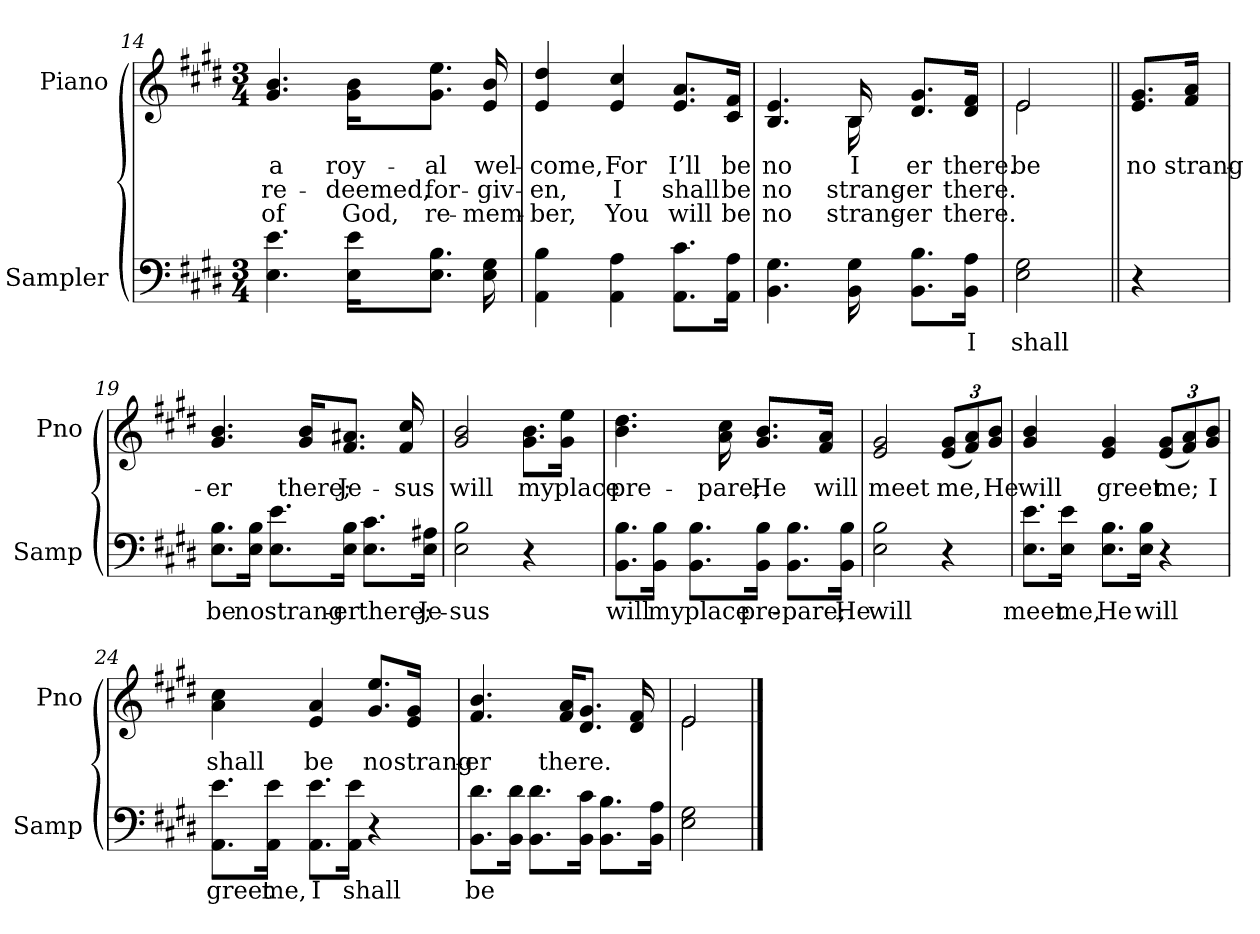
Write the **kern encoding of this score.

**kern	**text	**kern	**text	**text	**text
*part2	*part2	*part1	*part1	*part1	*part1
*staff2	*staff2	*staff1	*staff1	*staff1	*staff1
*I"Sampler	*	*I"Piano	*	*	*
*I'Samp	*	*I'Pno	*	*	*
*clefF4	*	*clefG2	*	*	*
*k[f#c#g#d#]	*	*k[f#c#g#d#]	*	*	*
*E:	*	*E:	*	*	*
*M3/4	*	*M3/4	*	*	*
=14	=14	=14	=14	=14	=14
4.E 4.e	.	4.g# 4.b	a	re-	of
16E\ 16e\KL	.	16g#\ 16b\KL	roy-	-deemed,	God,
8.E\ 8.B\J	.	8.g#\ 8.ee\J	-al	for-	re-
16E 16G#	.	16e 16b	wel-	-giv-	-mem-
=15	=15	=15	=15	=15	=15
4AA 4B	.	4e 4dd#	-come,	-en,	-ber,
4AA 4A	.	4e 4cc#	For	I	You
8.AA\ 8.c#\L	.	8.e/ 8.a/L	I’ll	shall	will
16AA\ 16A\Jk	.	16c#/ 16f#/Jk	be	be	be
=16	=16	=16	=16	=16	=16
*	*	*^	*	*	*
4.BB 4.G#	.	4.B 4.e	4.ryy	no	no	no
16BB 16G#	.	16B/	16B	I	strang-	strang-
8.BB\ 8.B\L	.	8.d#/ 8.g#/L	4ryy	-er	-er	-er
16BB\ 16A\Jk	I	16d#/ 16f#/Jk	.	there.	there.	there.
=17	=17	=17	=17	=17	=17	=17
2E 2G#	shall	2e/	2e	be	.	.
=18||	=18||	=18||	=18||	=18||	=18||	=18||
!	!	!LO:TX:t=Refrain	!	!	!	!
*	*	*v	*v	*	*	*
4r	.	8.e/ 8.g#/L	no	.	.
.	.	16f#/ 16a/Jk	strang-	.	.
=19	=19	=19	=19	=19	=19
8.E\ 8.B\L	be	4.g# 4.b	-er	.	.
16E\ 16B\Jk	no	.	.	.	.
8.E\ 8.e\L	strang-	.	.	.	.
.	.	16g#/ 16b/KL	there;	.	.
16E\ 16B\Jk	-er	8.f#/ 8.a#X/J	Je-	.	.
8.E\ 8.c#\L	there;	.	.	.	.
.	.	16f# 16cc#	-sus	.	.
16E\ 16A#X\Jk	Je-	16ryy	.	.	.
=20	=20	=20	=20	=20	=20
2E 2B	-sus	2g# 2b	will	.	.
4r	.	8.g#\ 8.b\L	my	.	.
.	.	16g#\ 16ee\Jk	place	.	.
=21	=21	=21	=21	=21	=21
8.BB\ 8.B\L	will	4.b 4.dd#	pre-	.	.
16BB\ 16B\Jk	my	.	.	.	.
8.BB\ 8.B\L	place	.	.	.	.
.	.	16a 16cc#	-pare;	.	.
16BB\ 16B\Jk	pre-	8.g#/ 8.b/L	He	.	.
8.BB\ 8.B\L	-pare;	.	.	.	.
.	.	16f#/ 16a/Jk	will	.	.
16BB\ 16B\Jk	He	16ryy	.	.	.
=22	=22	=22	=22	=22	=22
2E 2B	will	2e 2g#	meet	.	.
4r	.	(12e/ 12g#/L	me,	.	.
.	.	12f#/ 12a/)	.	.	.
.	.	12g#/ 12b/J	He	.	.
=23	=23	=23	=23	=23	=23
8.E\ 8.e\L	meet	4g# 4b	will	.	.
16E\ 16e\Jk	me,	.	.	.	.
8.E\ 8.B\L	He	4e 4g#	greet	.	.
16E\ 16B\Jk	will	.	.	.	.
4r	.	(12e/ 12g#/L	me;	.	.
.	.	12f#/ 12a/)	.	.	.
.	.	12g#/ 12b/J	I	.	.
=24	=24	=24	=24	=24	=24
8.AA\ 8.e\L	greet	4a 4cc#	shall	.	.
16AA\ 16e\Jk	me,	.	.	.	.
8.AA\ 8.e\L	I	4e 4a	be	.	.
16AA\ 16e\Jk	shall	.	.	.	.
4r	.	8.g#/ 8.ee/L	no	.	.
.	.	16e/ 16g#/Jk	strang-	.	.
=25	=25	=25	=25	=25	=25
8.BB\ 8.d#\L	be	4.f# 4.b	-er	.	.
16BB\ 16d#\Jk	.	.	.	.	.
8.BB\ 8.d#\L	.	.	.	.	.
.	.	16f#/ 16a/KL	there.	.	.
16BB\ 16c#\Jk	.	8.d#/ 8.g#/J	.	.	.
8.BB\ 8.B\L	.	.	.	.	.
.	.	16d# 16f#	.	.	.
16BB\ 16A\Jk	.	16ryy	.	.	.
=26	=26	=26	=26	=26	=26
*	*	*^	*	*	*
2E 2G#	.	2e/	2e	.	.	.
*	*	*v	*v	*	*	*
==	==	==	==	==	==
*-	*-	*-	*-	*-	*-
